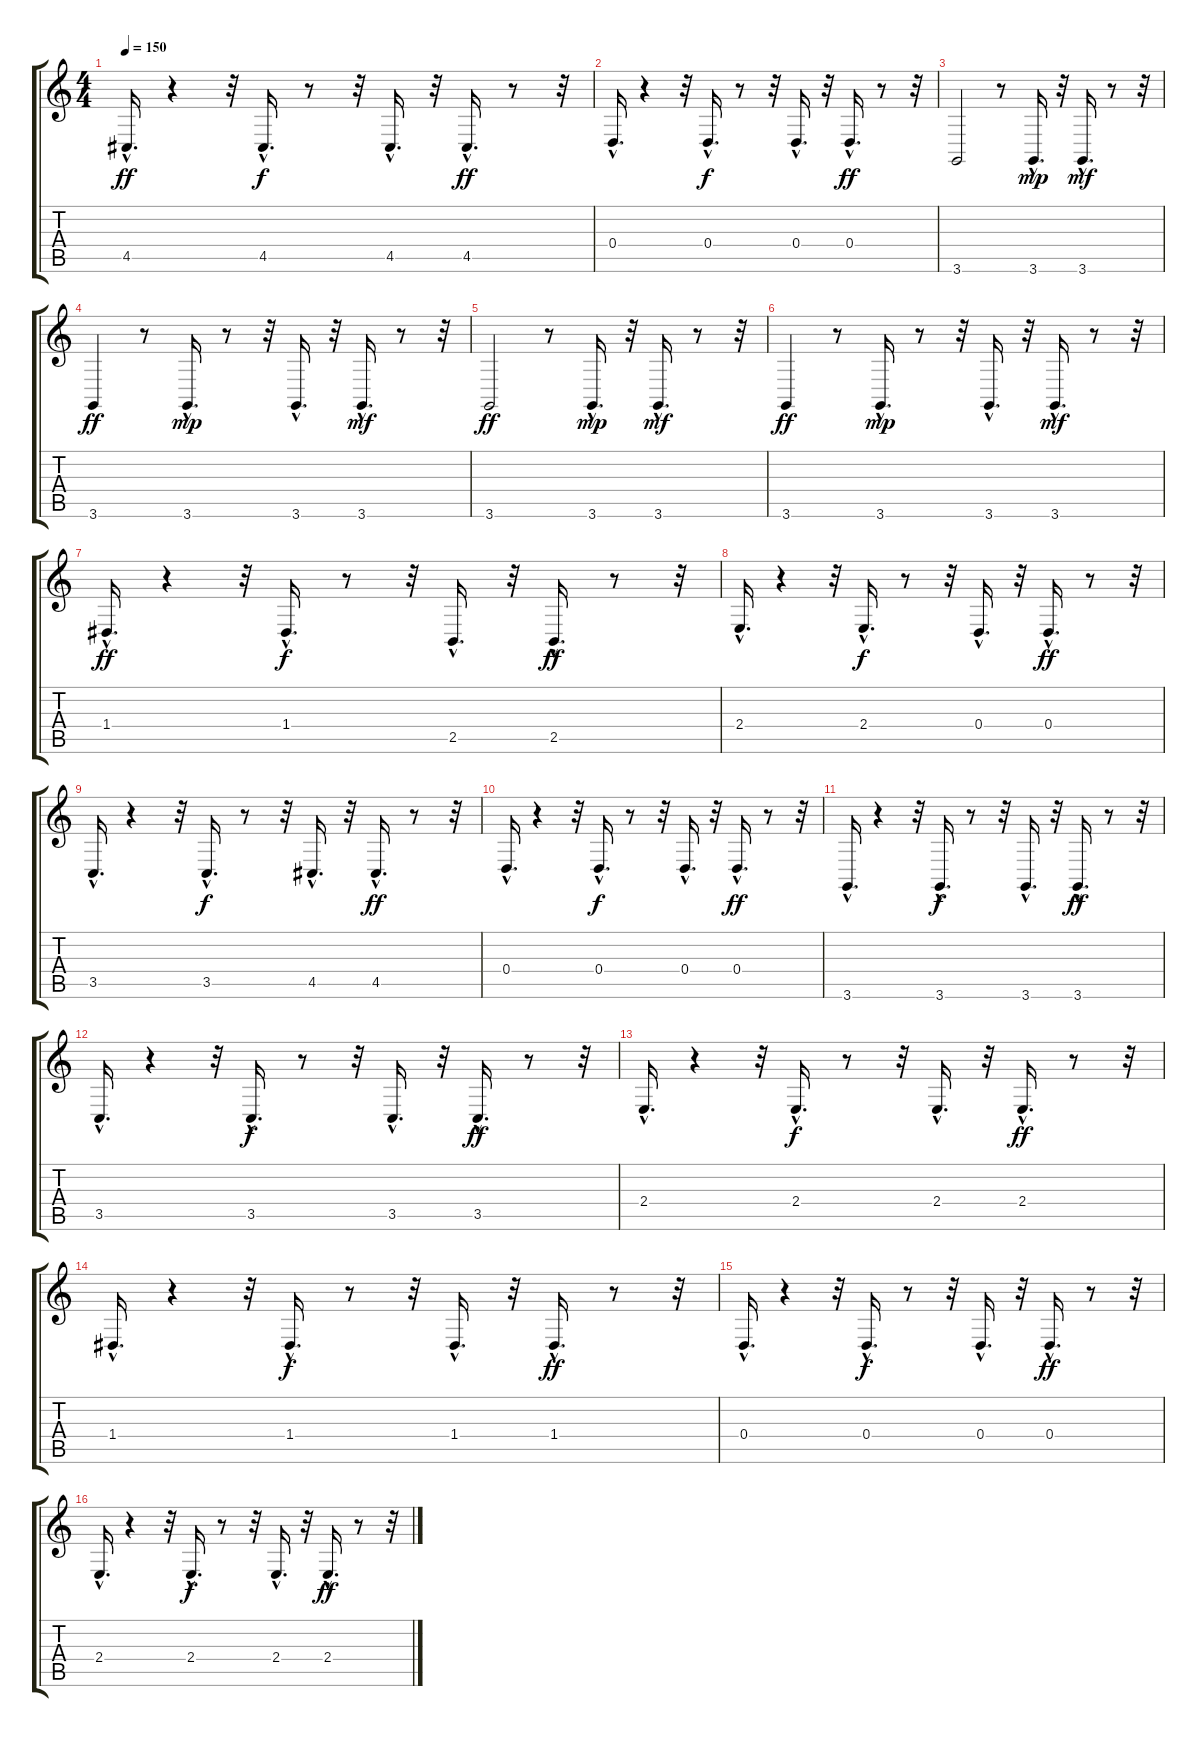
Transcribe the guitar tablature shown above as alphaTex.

\track "" {instrument timpani}
\staff {score tabs}
\tuning (E4 B3 G3 D3 A2 E2) {hide}
\ts (4 4)
\tempo 150
\clef g2
\ks c
4.5{hac}.16{d dy ff} r.4 r.32 4.5{hac}.16{d dy f} r.8 r.32 4.5{hac}.16{d} r.32 4.5{hac}.16{d dy ff} r.8 r.32 |
0.4{hac}.16{d} r.4 r.32 0.4{hac}.16{d dy f} r.8 r.32 0.4{hac}.16{d} r.32 0.4{hac}.16{d dy ff} r.8 r.32 |
3.6.2 r.8 3.6{hac}.16{d dy mp} r.32 3.6{hac}.16{d dy mf} r.8 r.32 |
3.6.4{dy ff} r.8 3.6{hac}.16{d dy mp} r.8 r.32 3.6{hac}.16{d} r.32 3.6{hac}.16{d dy mf} r.8 r.32 |
3.6.2{dy ff} r.8 3.6{hac}.16{d dy mp} r.32 3.6{hac}.16{d dy mf} r.8 r.32 |
3.6.4{dy ff} r.8 3.6{hac}.16{d dy mp} r.8 r.32 3.6{hac}.16{d} r.32 3.6{hac}.16{d dy mf} r.8 r.32 |
1.4{hac}.16{d dy ff} r.4 r.32 1.4{hac}.16{d dy f} r.8 r.32 2.5{hac}.16{d} r.32 2.5{hac}.16{d dy ff} r.8 r.32 |
2.4{hac}.16{d} r.4 r.32 2.4{hac}.16{d dy f} r.8 r.32 0.4{hac}.16{d} r.32 0.4{hac}.16{d dy ff} r.8 r.32 |
3.5{hac}.16{d} r.4 r.32 3.5{hac}.16{d dy f} r.8 r.32 4.5{hac}.16{d} r.32 4.5{hac}.16{d dy ff} r.8 r.32 |
0.4{hac}.16{d} r.4 r.32 0.4{hac}.16{d dy f} r.8 r.32 0.4{hac}.16{d} r.32 0.4{hac}.16{d dy ff} r.8 r.32 |
3.6{hac}.16{d} r.4 r.32 3.6{hac}.16{d dy f} r.8 r.32 3.6{hac}.16{d} r.32 3.6{hac}.16{d dy ff} r.8 r.32 |
3.5{hac}.16{d} r.4 r.32 3.5{hac}.16{d dy f} r.8 r.32 3.5{hac}.16{d} r.32 3.5{hac}.16{d dy ff} r.8 r.32 |
2.4{hac}.16{d} r.4 r.32 2.4{hac}.16{d dy f} r.8 r.32 2.4{hac}.16{d} r.32 2.4{hac}.16{d dy ff} r.8 r.32 |
1.4{hac}.16{d} r.4 r.32 1.4{hac}.16{d dy f} r.8 r.32 1.4{hac}.16{d} r.32 1.4{hac}.16{d dy ff} r.8 r.32 |
0.4{hac}.16{d} r.4 r.32 0.4{hac}.16{d dy f} r.8 r.32 0.4{hac}.16{d} r.32 0.4{hac}.16{d dy ff} r.8 r.32 |
2.4{hac}.16{d} r.4 r.32 2.4{hac}.16{d dy f} r.8 r.32 2.4{hac}.16{d} r.32 2.4{hac}.16{d dy ff} r.8 r.32
